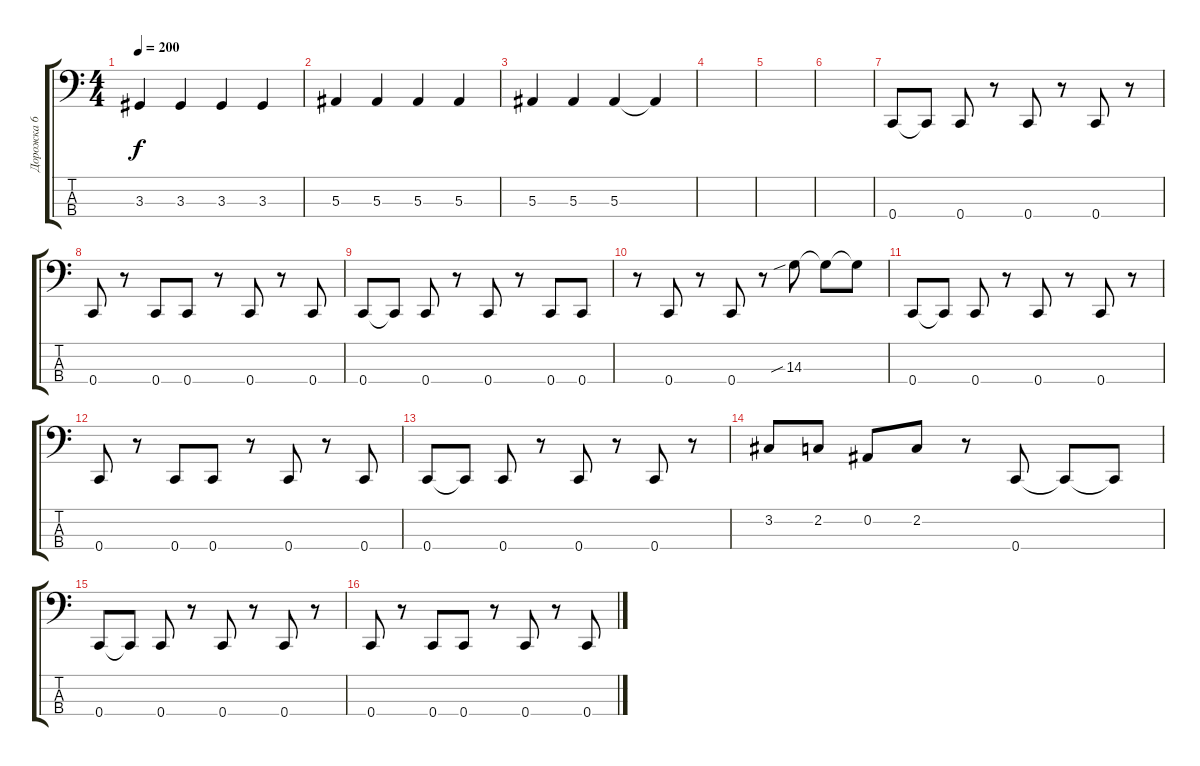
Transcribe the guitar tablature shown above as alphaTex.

\track ("Дорожка 6" "Дорожка 6") {instrument electricbasspick}
\staff {score tabs}
\tuning (Eb2 Bb1 F1 C1) {hide}
\ts (4 4)
\tempo 200
\clef f4
\ks c
3.3.4{dy f} 3.3.4 3.3.4 3.3.4 |
5.3.4 5.3.4 5.3.4 5.3.4 |
5.3.4 5.3.4 5.3.4 5.3{t}.4 |
|
|
|
0.4.8 0.4{t}.8 0.4.8 r.8 0.4.8 r.8 0.4.8 r.8 |
0.4.8 r.8 0.4.8 0.4.8 r.8 0.4.8 r.8 0.4.8 |
0.4.8 0.4{t}.8 0.4.8 r.8 0.4.8 r.8 0.4.8 0.4.8 |
r.8 0.4.8 r.8 0.4.8 r.8 14.3{sib}.8 14.3{t}.8 14.3{t}.8 |
0.4.8 0.4{t}.8 0.4.8 r.8 0.4.8 r.8 0.4.8 r.8 |
0.4.8 r.8 0.4.8 0.4.8 r.8 0.4.8 r.8 0.4.8 |
0.4.8 0.4{t}.8 0.4.8 r.8 0.4.8 r.8 0.4.8 r.8 |
3.2.8 2.2.8 0.2.8 2.2.8 r.8 0.4.8 0.4{t}.8 0.4{t}.8 |
0.4.8 0.4{t}.8 0.4.8 r.8 0.4.8 r.8 0.4.8 r.8 |
0.4.8 r.8 0.4.8 0.4.8 r.8 0.4.8 r.8 0.4.8
